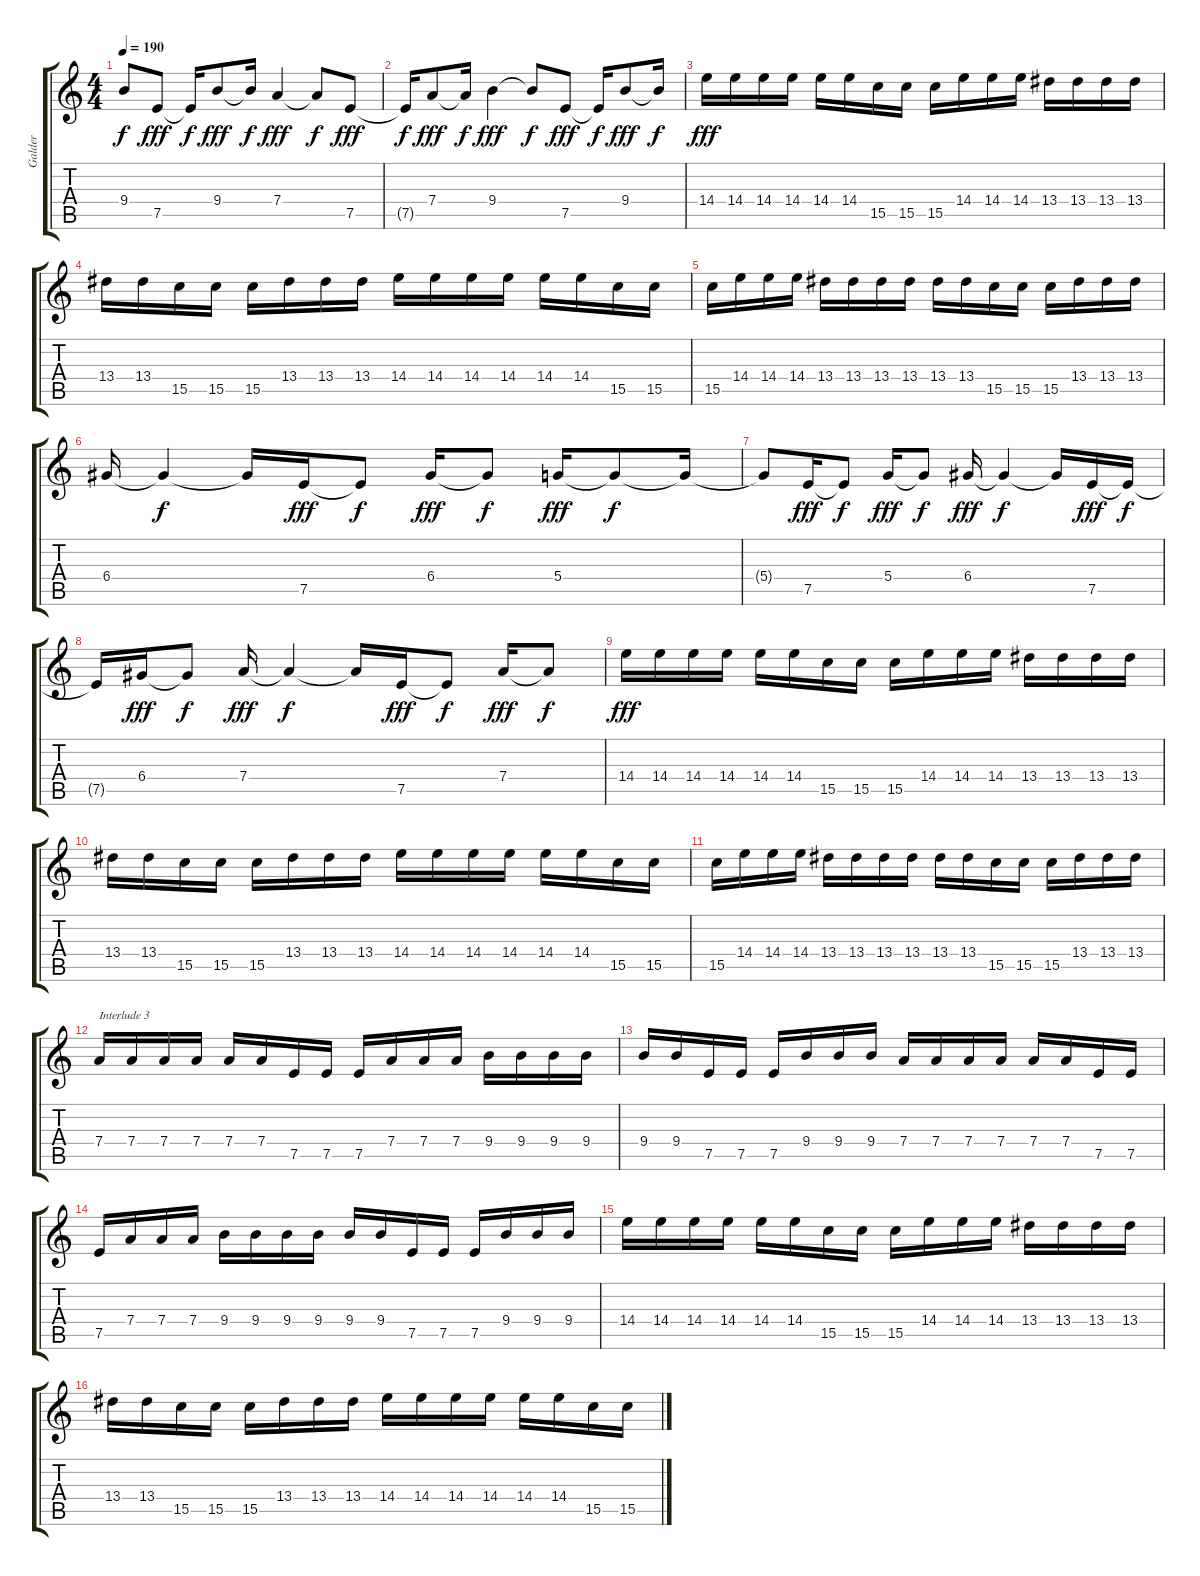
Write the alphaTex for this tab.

\track ("Galder" "Galder") {instrument distortionguitar}
\staff {score tabs}
\tuning (E4 B3 G3 D3 A2 E2) {hide}
\ts (4 4)
\tempo 190
\clef g2
\ks c
9.4{t}.8{dy f} 7.5.8{dy fff} 7.5{t}.16{dy f} 9.4.8{dy fff} 9.4{t}.16{dy f} 7.4.4{dy fff} 7.4{t}.8{dy f} 7.5.8{dy fff} |
7.5{t}.16{dy f} 7.4.8{dy fff} 7.4{t}.16{dy f} 9.4.4{dy fff} 9.4{t}.8{dy f} 7.5.8{dy fff} 7.5{t}.16{dy f} 9.4.8{dy fff} 9.4{t}.16{dy f} |
14.4.16{dy fff} 14.4.16 14.4.16 14.4.16 14.4.16 14.4.16 15.5.16 15.5.16 15.5.16 14.4.16 14.4.16 14.4.16 13.4.16 13.4.16 13.4.16 13.4.16 |
13.4.16 13.4.16 15.5.16 15.5.16 15.5.16 13.4.16 13.4.16 13.4.16 14.4.16 14.4.16 14.4.16 14.4.16 14.4.16 14.4.16 15.5.16 15.5.16 |
15.5.16 14.4.16 14.4.16 14.4.16 13.4.16 13.4.16 13.4.16 13.4.16 13.4.16 13.4.16 15.5.16 15.5.16 15.5.16 13.4.16 13.4.16 13.4.16 |
6.4.16 6.4{t}.4{dy f} 6.4{t}.16 7.5.16{dy fff} 7.5{t}.8{dy f} 6.4.16{dy fff} 6.4{t}.8{dy f} 5.4.16{dy fff} 5.4{t}.8{dy f} 5.4{t}.16 |
5.4{t}.8 7.5.16{dy fff} 7.5{t}.8{dy f} 5.4.16{dy fff} 5.4{t}.8{dy f} 6.4.16{dy fff} 6.4{t}.4{dy f} 6.4{t}.16 7.5.16{dy fff} 7.5{t}.16{dy f} |
7.5{t}.16 6.4.16{dy fff} 6.4{t}.8{dy f} 7.4.16{dy fff} 7.4{t}.4{dy f} 7.4{t}.16 7.5.16{dy fff} 7.5{t}.8{dy f} 7.4.16{dy fff} 7.4{t}.8{dy f} |
14.4.16{dy fff} 14.4.16 14.4.16 14.4.16 14.4.16 14.4.16 15.5.16 15.5.16 15.5.16 14.4.16 14.4.16 14.4.16 13.4.16 13.4.16 13.4.16 13.4.16 |
13.4.16 13.4.16 15.5.16 15.5.16 15.5.16 13.4.16 13.4.16 13.4.16 14.4.16 14.4.16 14.4.16 14.4.16 14.4.16 14.4.16 15.5.16 15.5.16 |
15.5.16 14.4.16 14.4.16 14.4.16 13.4.16 13.4.16 13.4.16 13.4.16 13.4.16 13.4.16 15.5.16 15.5.16 15.5.16 13.4.16 13.4.16 13.4.16 |
7.4.16{txt "Interlude 3"} 7.4.16 7.4.16 7.4.16 7.4.16 7.4.16 7.5.16 7.5.16 7.5.16 7.4.16 7.4.16 7.4.16 9.4.16 9.4.16 9.4.16 9.4.16 |
9.4.16 9.4.16 7.5.16 7.5.16 7.5.16 9.4.16 9.4.16 9.4.16 7.4.16 7.4.16 7.4.16 7.4.16 7.4.16 7.4.16 7.5.16 7.5.16 |
7.5.16 7.4.16 7.4.16 7.4.16 9.4.16 9.4.16 9.4.16 9.4.16 9.4.16 9.4.16 7.5.16 7.5.16 7.5.16 9.4.16 9.4.16 9.4.16 |
14.4.16 14.4.16 14.4.16 14.4.16 14.4.16 14.4.16 15.5.16 15.5.16 15.5.16 14.4.16 14.4.16 14.4.16 13.4.16 13.4.16 13.4.16 13.4.16 |
13.4.16 13.4.16 15.5.16 15.5.16 15.5.16 13.4.16 13.4.16 13.4.16 14.4.16 14.4.16 14.4.16 14.4.16 14.4.16 14.4.16 15.5.16 15.5.16
